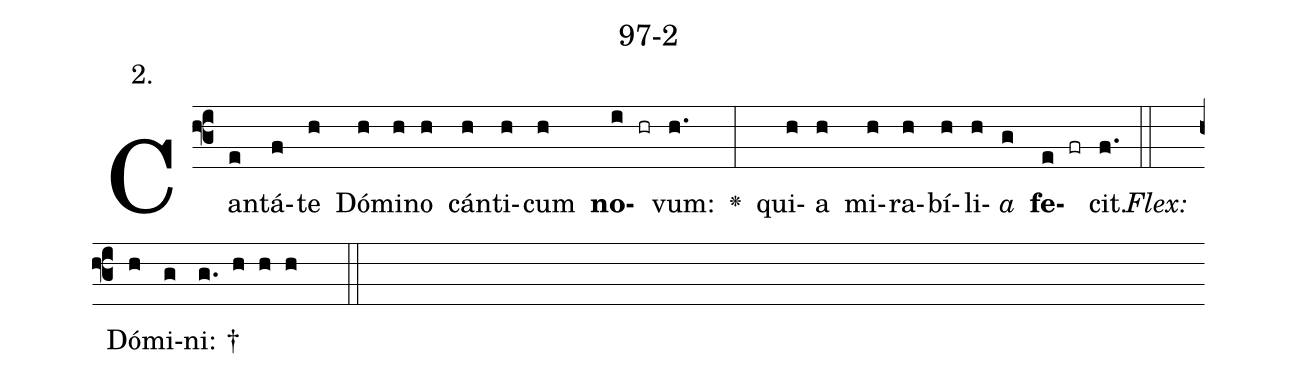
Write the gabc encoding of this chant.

name: 97-2;
annotation: 2.;
%%
(f3)Can(e)tá(f)te(h) Dó(h)mi(h)no(h) cán(h)ti(h)cum(h) <b>no</b>(i hr)vum:(h.) <v>\greheightstar</v>(:) qui(h)a(h) mi(h)ra(h)bí(h)li(h)<i>a</i>(g) <b>fe</b>(e fr)cit.(f.) (::)
<i>Flex:</i>()  Dó(h)mi(g)ni: †(g. h h h  ::)

%E(h) u(h) o(h) u(g) a(e) e.(f.) (::)
